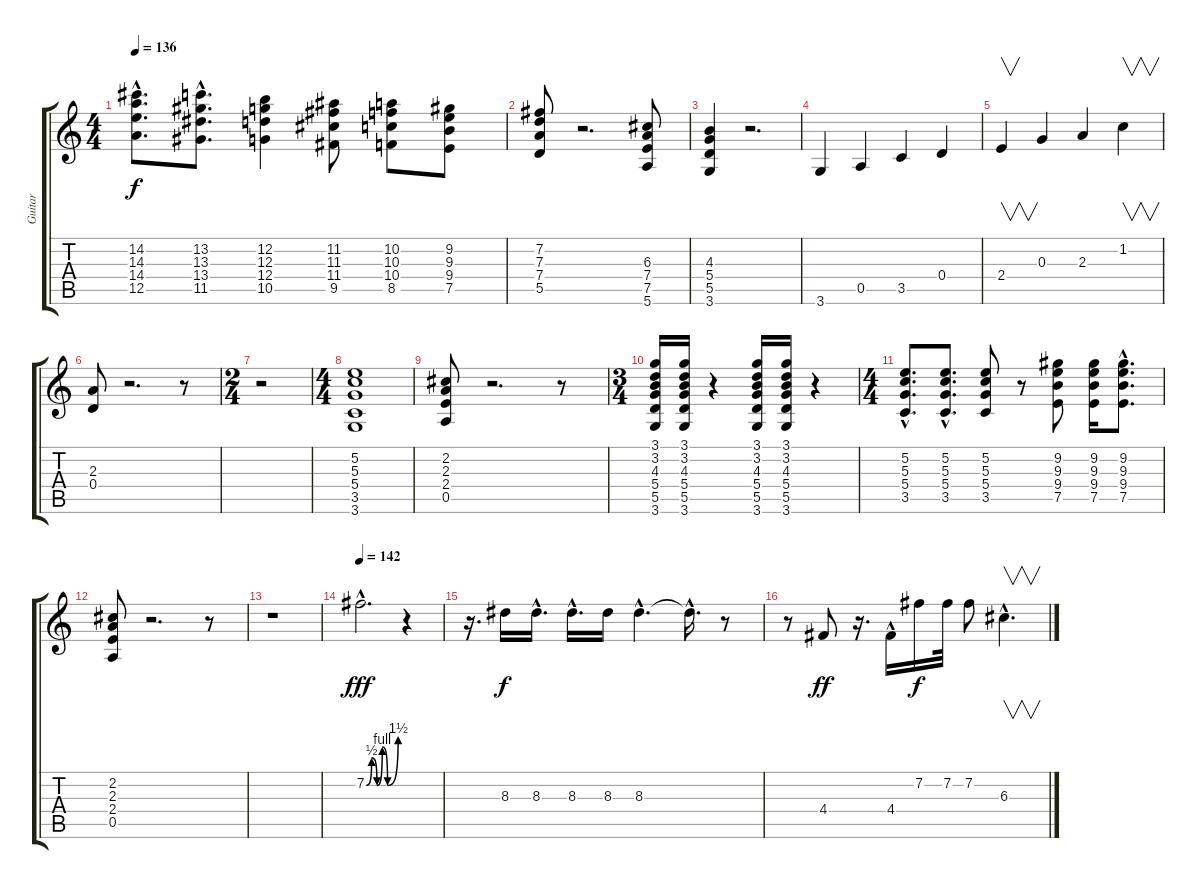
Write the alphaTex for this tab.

\track ("Guitar" "Guitar") {instrument electricguitarclean}
\staff {score tabs}
\tuning (E4 B3 G3 D3 A2 E2) {hide}
\ts (4 4)
\tempo 136
\clef g2
\ks c
(14.2{hac} 14.3{hac} 14.4{hac} 12.5{hac}).8{d dy f} (13.2{hac} 13.3{hac} 13.4{hac} 11.5{hac}).8{d} (12.2 12.3 12.4 10.5).4 (11.2 11.3 11.4 9.5).8 (10.2 10.3 10.4 8.5).8 (9.2 9.3 9.4 7.5).8 |
(7.2 7.3 7.4 5.5).8 r.2{d} (6.3 7.4 7.5 5.6).8 |
(4.3 5.4 5.5 3.6).4 r.2{d} |
3.6.4 0.5.4 3.5.4 0.4.4 |
2.4.4{v} 0.3.4 2.3.4 1.2.4{v} |
(2.3 0.4).8 r.2{d} r.8 |
\ts (2 4)
r.2 |
\ts (4 4)
(5.2 5.3 5.4 3.5 3.6).1 |
(2.2 2.3 2.4 0.5).8 r.2{d} r.8 |
\ts (3 4)
(3.1 3.2 4.3 5.4 5.5 3.6).16 (3.1 3.2 4.3 5.4 5.5 3.6).16 r.4 (3.1 3.2 4.3 5.4 5.5 3.6).16 (3.1 3.2 4.3 5.4 5.5 3.6).16 r.4 |
\ts (4 4)
(5.2{hac} 5.3{hac} 5.4{hac} 3.5{hac}).8{d} (5.2{hac} 5.3{hac} 5.4{hac} 3.5{hac}).8{d} (5.2 5.3 5.4 3.5).8 r.8 (9.2 9.3 9.4 7.5).8 (9.2 9.3 9.4 7.5).16 (9.2{hac} 9.3{hac} 9.4{hac} 7.5{hac}).8{d} |
(2.2 2.3 2.4 0.5).8 r.2{d} r.8 |
r.1 |
\tempo 142
7.2{be (custom 0 0 10 2 20 0 30 4 40 0 60 6) hac}.2{d dy fff} r.4 |
r.16{d} 8.3.16{dy f} 8.3{hac}.16{d} 8.3{hac}.16{d} 8.3.16 8.3{hac}.4{d} 8.3{hac t}.16{d} r.8 |
r.8 4.4.8{dy ff} r.16{d} 4.4{hac}.16 7.2.16{dy f} 7.2.32 7.2.8 6.3{hac}.4{v d}
